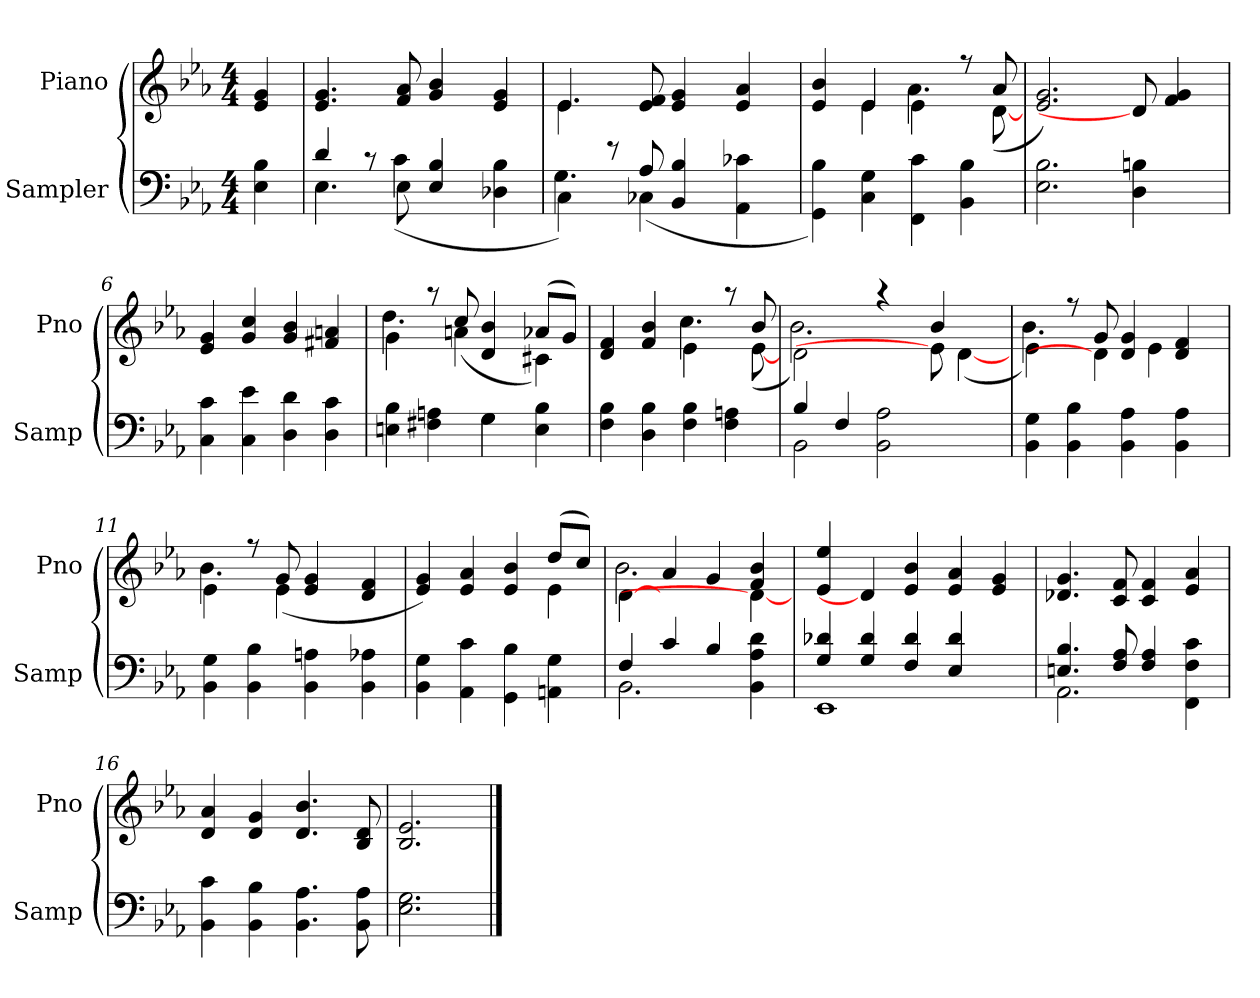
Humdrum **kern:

**kern	**kern
*part2	*part1
*staff2	*staff1
*I"Sampler	*I"Piano
*I'Samp	*I'Pno
*clefF4	*clefG2
*k[b-e-a-]	*k[b-e-a-]
*E-:	*E-:
*M4/4	*M4/4
=1	=1
4E- 4B-	4e- 4g
=2	=2
*^	*
4d/	4.E-	4.e- 4.g
8r	.	.
8E-\	(4c	8f 8a-
4E- 4B-	.	4g 4b-
.	4.ryy	.
4D-X 4B-	.	4e- 4g
=3	=3	=3
*	*	*^
4C\)	4.G	4.e-/	4.e-
8r	.	.	.
8A-/	(4C-X	8e- 8f	2ryy
4BB- 4B-	.	4e- 4g	.
.	4.ryy	.	.
4AA- 4c-X	.	4e- 4a-	.
.	.	.	8ryy
*v	*v	*	*
=4	=4	=4
4GG 4B-)	4e- 4b-	4ryy
4C 4G	4e-/	4e-
4FF 4c	4e-\	4.a-
4BB- 4B-	8r	.
.	8a-/	([8d
*	*v	*v
=5	=5
2.E- 2.B-	2.e- 2.g)
4D 4Bn	8d]
.	4f 4g
8ryy	.
=6	=6
4C 4c	4e- 4g
4C 4e-	4g 4cc
4D 4d	4g 4b-
4D 4c	4f#X 4an
=7	=7
*^	*^
4En 4B-	2ryy	4g\	4.dd
4F#X 4An	.	8r	.
.	.	8cc/	(4an
4G\	4G	4d 4b-	.
.	.	.	8ryy
4E 4B-	4ryy	(8a-/L	4c#X)
.	.	8g/J)	.
*v	*v	*	*
=8	=8	=8
4F 4B-	4d 4f	2ryy
4D 4B-	4f 4b-	.
4F 4B-	4e-\	4.cc
4F 4An	8r	.
.	8b-/	([8e-
=9	=9	=9
*^	*	*
4B-/	2BB-	2d\)	2.b-
4F/	.	.	.
2BB- 2A-	8ryy	4r	.
.	2ryy	.	.
.	.	4b-/	8e-]
.	.	.	([4d
8ryy	.	8ryy	.
*v	*v	*	*
=10	=10	=10
4BB- 4G	4e-\)	4.b-
4BB- 4B-	8r	.
.	8g/	4d]
4BB- 4A-	4d 4g	.
.	.	4e-
4BB- 4A-	4d 4f	.
.	.	8ryy
=11	=11	=11
4BB- 4G	4e-\	4.b-
4BB- 4B-	8r	.
.	8g/	(4e-
4BB- 4An	4e- 4g	.
.	.	4.ryy
4BB- 4A-X	4d 4f	.
=12	=12	=12
4BB- 4G	4e- 4g)	2.ryy
4AA- 4c	4e- 4a-	.
4GG 4B-	4e- 4b-	.
4AAn 4G	(8dd/L	4e-
.	8cc/J)	.
=13	=13	=13
*^	*	*
4F/	2.BB-	[4d\	2.b-
4c/	.	4a-/	.
4B-/	.	4g/	.
4BB- 4A- 4d	4ryy	4f 4b-	4d_
*	*	*v	*v
=14	=14	=14
4G/ 4d-X/	1EE-	4e- 4ee-
4G/ 4d-/	.	4d]
4F/ 4d-/	.	4e- 4b-
4E-/ 4d-/	.	4e- 4a-
4ryy	4ryy	4e- 4g
=15	=15	=15
4.En/ 4.B-/	2.AA-	4.d-X 4.g
8F/ 8A-/	.	8c 8f
4F/ 4A-/	.	4c 4f
4FF 4F 4c	4ryy	4e- 4a-
*v	*v	*
=16	=16
4BB- 4c	4d 4a-
4BB- 4B-	4d 4g
4.BB- 4.A-	4.d 4.b-
8BB- 8A-	8B- 8d
=17	=17
2.E- 2.G	2.B- 2.e-
==	==
*-	*-
